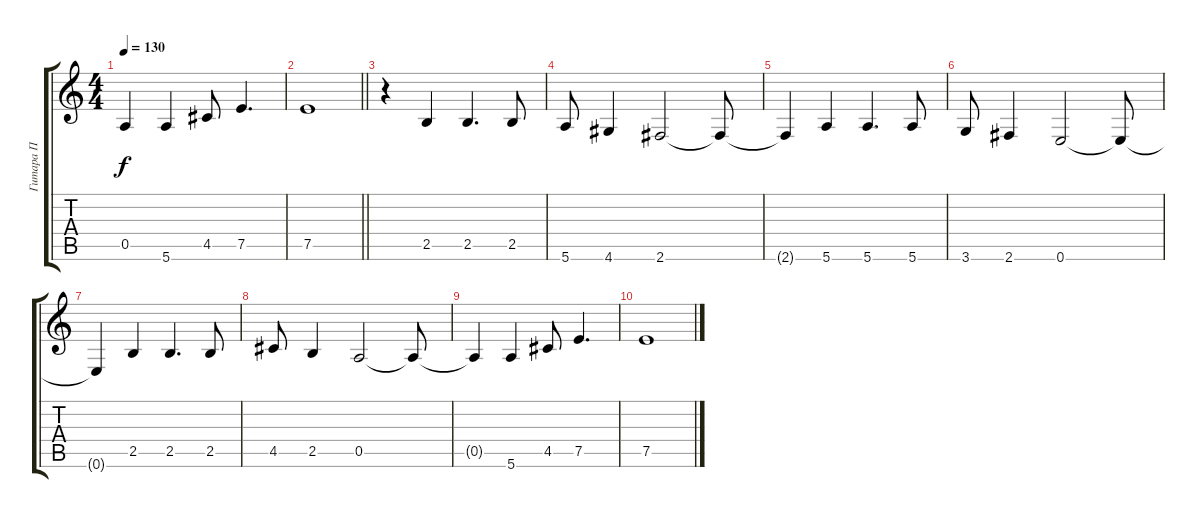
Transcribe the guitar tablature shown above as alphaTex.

\track ("Гитара П" "Гитара П") {instrument overdrivenguitar}
\staff {score tabs}
\tuning (E4 B3 G3 D3 A2 E2) {hide}
\ts (4 4)
\tempo 130
\clef g2
\ks c
0.5{t}.4{dy f} 5.6.4 4.5.8 7.5.4{d} |
\barLineRight lightlight
7.5.1 |
\section ("" " ")
r.4 2.5.4 2.5.4{d} 2.5.8 |
5.6.8 4.6.4 2.6.2 2.6{t}.8 |
2.6{t}.4 5.6.4 5.6.4{d} 5.6.8 |
3.6.8 2.6.4 0.6.2 0.6{t}.8 |
0.6{t}.4 2.5.4 2.5.4{d} 2.5.8 |
4.5.8 2.5.4 0.5.2 0.5{t}.8 |
0.5{t}.4 5.6.4 4.5.8 7.5.4{d} |
7.5.1
